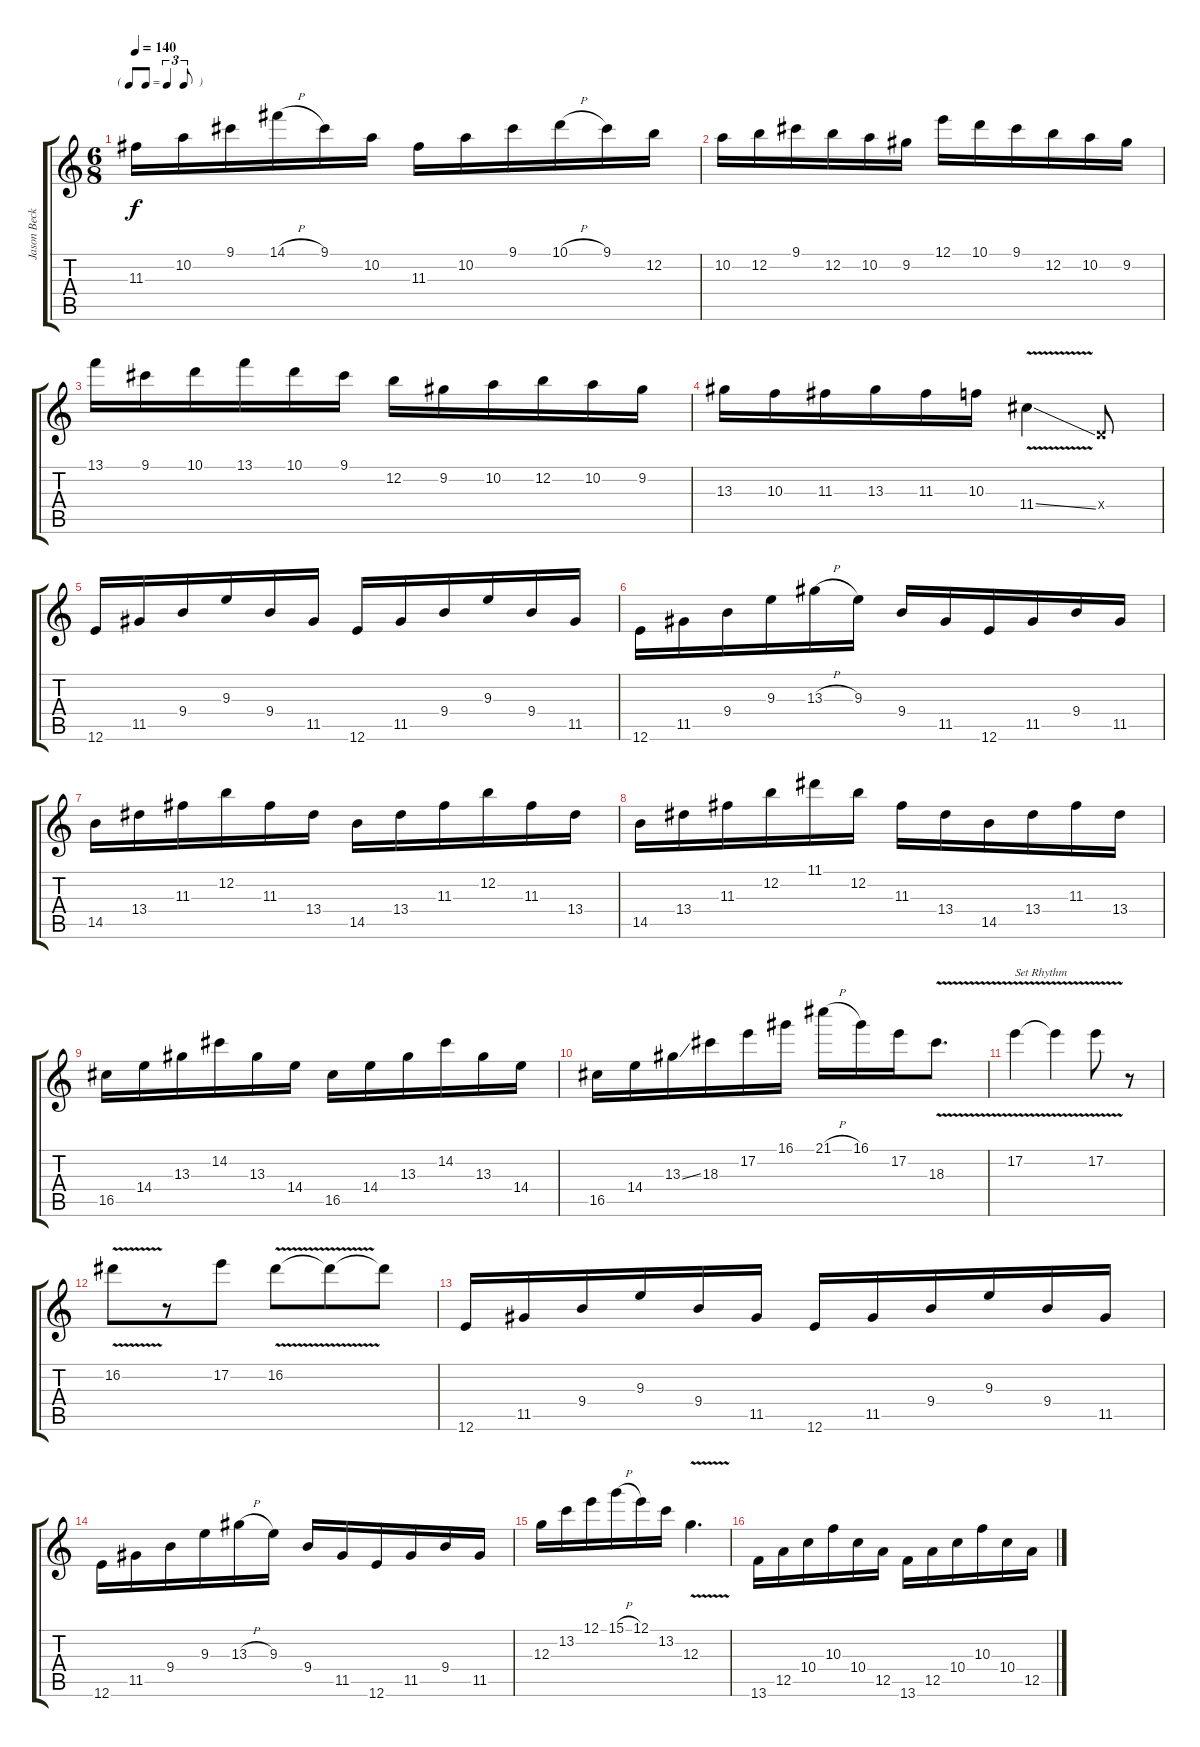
\track ("Jason Becker" "Jason Beck") {instrument overdrivenguitar}
\staff {score tabs}
\tuning (E4 B3 G3 D3 A2 E2) {hide}
\ts (6 8)
\tf triplet8th
\tempo 140
\clef g2
\ks c
11.3.16{dy f} 10.2.16 9.1.16 14.1{h}.16 9.1.16 10.2.16 11.3.16 10.2.16 9.1.16 10.1{h}.16 9.1.16 12.2.16 |
10.2.16 12.2.16 9.1.16 12.2.16 10.2.16 9.2.16 12.1.16 10.1.16 9.1.16 12.2.16 10.2.16 9.2.16 |
13.1.16 9.1.16 10.1.16 13.1.16 10.1.16 9.1.16 12.2.16 9.2.16 10.2.16 12.2.16 10.2.16 9.2.16 |
13.3.16 10.3.16 11.3.16 13.3.16 11.3.16 10.3.16 11.4{v ss}.4 0.4{x}.8 |
12.6.16 11.5.16 9.4.16 9.3.16 9.4.16 11.5.16 12.6.16 11.5.16 9.4.16 9.3.16 9.4.16 11.5.16 |
12.6.16 11.5.16 9.4.16 9.3.16 13.3{h}.16 9.3.16 9.4.16 11.5.16 12.6.16 11.5.16 9.4.16 11.5.16 |
14.5.16 13.4.16 11.3.16 12.2.16 11.3.16 13.4.16 14.5.16 13.4.16 11.3.16 12.2.16 11.3.16 13.4.16 |
14.5.16 13.4.16 11.3.16 12.2.16 11.1.16 12.2.16 11.3.16 13.4.16 14.5.16 13.4.16 11.3.16 13.4.16 |
16.5.16 14.4.16 13.3.16 14.2.16 13.3.16 14.4.16 16.5.16 14.4.16 13.3.16 14.2.16 13.3.16 14.4.16 |
16.5.16 14.4.16 13.3{ss}.16 18.3.16 17.2.16 16.1.16 21.1{h}.16 16.1.16 17.2.16 18.3{v}.8{d} |
17.2{v}.4{txt "Set Rhythm"} 17.2{t}.4 17.2{v}.8 r.8 |
16.2{v}.8 r.8 17.2.8 16.2{v}.8 16.2{t}.8 16.2{t}.8 |
12.6.16 11.5.16 9.4.16 9.3.16 9.4.16 11.5.16 12.6.16 11.5.16 9.4.16 9.3.16 9.4.16 11.5.16 |
12.6.16 11.5.16 9.4.16 9.3.16 13.3{h}.16 9.3.16 9.4.16 11.5.16 12.6.16 11.5.16 9.4.16 11.5.16 |
12.3.16 13.2.16 12.1.16 15.1{h}.16 12.1.16 13.2.16 12.3{v}.4{d} |
13.6.16 12.5.16 10.4.16 10.3.16 10.4.16 12.5.16 13.6.16 12.5.16 10.4.16 10.3.16 10.4.16 12.5.16
